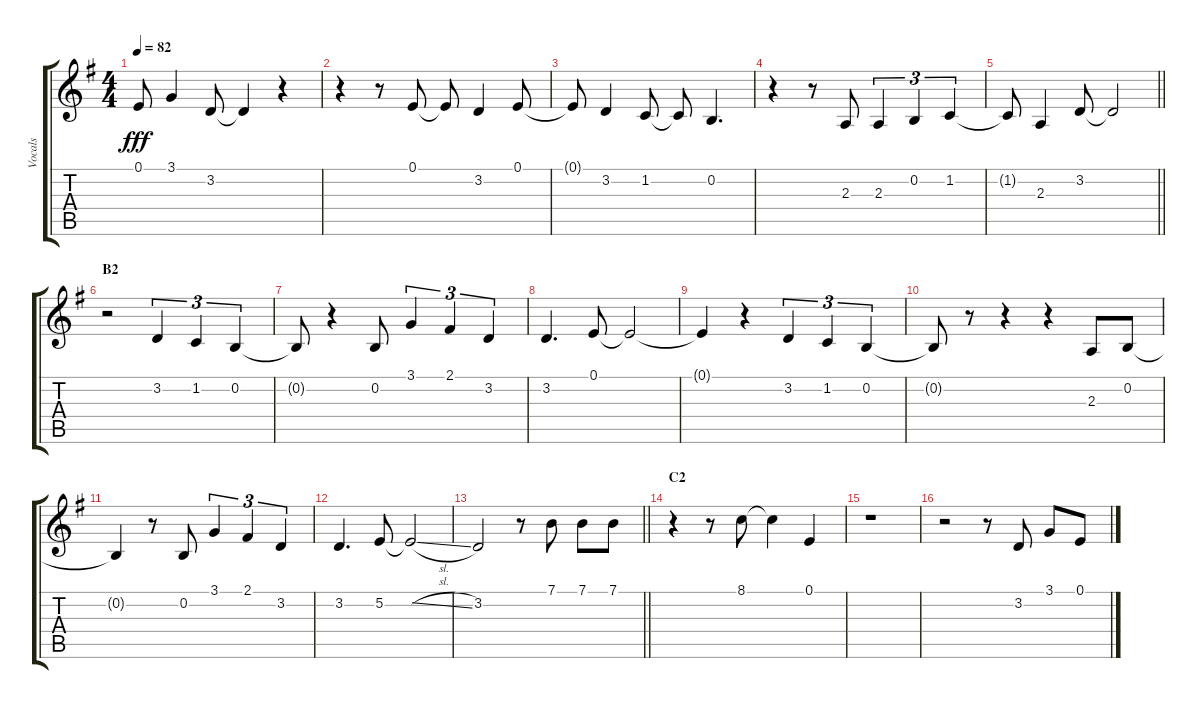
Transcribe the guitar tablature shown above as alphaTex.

\track ("Vocals" "Vocals") {instrument voiceoohs}
\staff {score tabs}
\tuning (E4 B3 G3 D3 A2 E2) {hide}
\ts (4 4)
\tempo 82
\clef g2
\ks g
0.1{t}.8{dy fff} 3.1.4 3.2.8 3.2{t}.4 r.4 |
r.4 r.8 0.1.8 0.1{t}.8 3.2.4 0.1.8 |
0.1{t}.8 3.2.4 1.2.8 1.2{t}.8 0.2.4{d} |
r.4 r.8 2.3.8 2.3.4{tu (3 2)} 0.2.4{tu (3 2)} 1.2.4{tu (3 2)} |
\barLineRight lightlight
1.2{t}.8 2.3.4 3.2.8 3.2{t}.2 |
\section ("" "B2")
r.2 3.2.4{tu (3 2)} 1.2.4{tu (3 2)} 0.2.4{tu (3 2)} |
0.2{t}.8 r.4 0.2.8 3.1.4{tu (3 2)} 2.1.4{tu (3 2)} 3.2.4{tu (3 2)} |
3.2.4{d} 0.1.8 0.1{t}.2 |
0.1{t}.4 r.4 3.2.4{tu (3 2)} 1.2.4{tu (3 2)} 0.2.4{tu (3 2)} |
0.2{t}.8 r.8 r.4 r.4 2.3.8 0.2.8 |
0.2{t}.4 r.8 0.2.8 3.1.4{tu (3 2)} 2.1.4{tu (3 2)} 3.2.4{tu (3 2)} |
3.2.4{d} 5.2.8 5.2{sl t}.2 |
\barLineRight lightlight
3.2.2 r.8 7.1.8 7.1.8 7.1.8 |
\section ("" "C2")
r.4 r.8 8.1.8 8.1{t}.4 0.1.4 |
r.1 |
r.2 r.8 3.2.8 3.1.8 0.1.8
